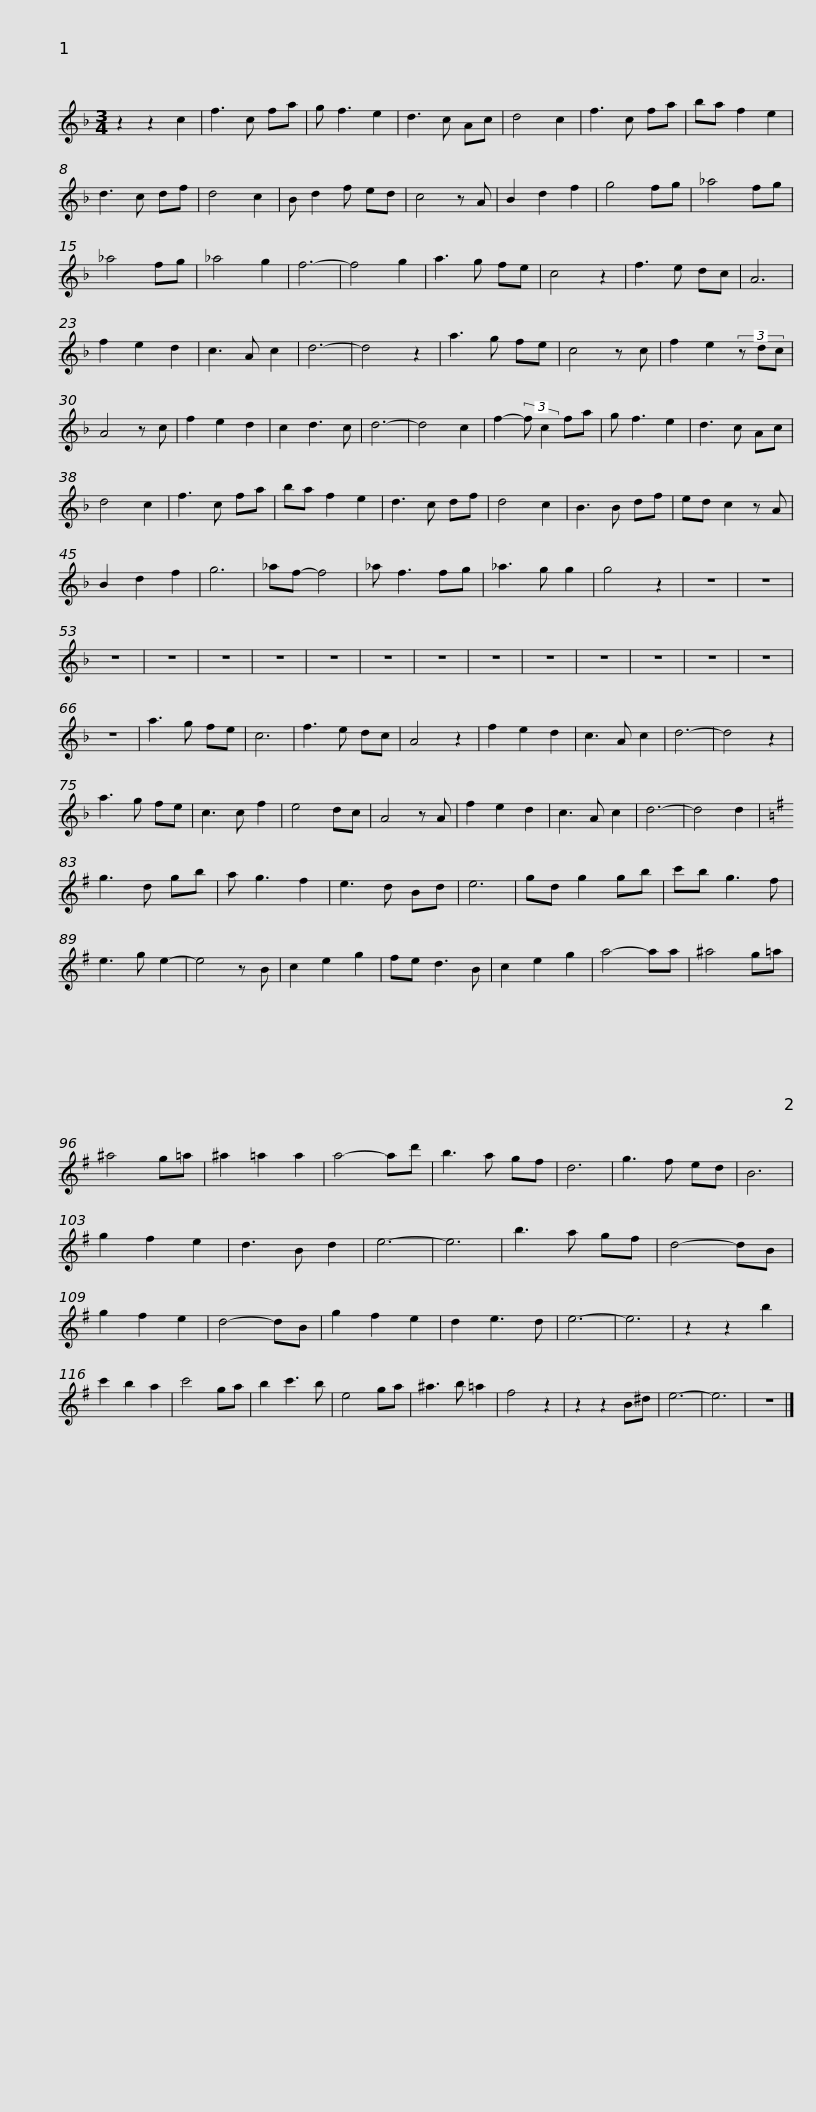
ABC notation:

X:1
L:1/8
M:3/4
I:linebreak $
K:F
V:1 treble
V:1
 z2 z2 c2 | f3 c fa | g f3 e2 | d3 c Ac | d4 c2 | %5
 f3 c fa | ba f2 e2 | d3 c df | d4 c2 | B d2 f ed |$ %10
 c4 z A | B2 d2 f2 | g4 fg | _a4 fg | _a4 fg | %15
 _a4 g2 | f6- | f4 g2 | a3 g fe | c4 z2 | %20
 f3 e dc | A6 | f2 e2 d2 |$ c3 A c2 | d6- | %25
 d4 z2 | a3 g fe | c4 z c | f2 e2 (3z dc | A4 z c | %30
 f2 e2 d2 | c2 d3 c | d6- | d4 c2 | f2- (3:2:2f c2 fa |$ %35
 g f3 e2 | d3 c Ac | d4 c2 | f3 c fa | ba f2 e2 | %40
 d3 c df | d4 c2 | B3 B df | ed c2 z A | B2 d2 f2 | %45
 g6 |$ _af- f4 | _a f3 fg | _a3 g g2 | g4 z2 | %50
 z6 | z6 | z6 | z6 | z6 | %55
 z6 | z6 | z6 | z6 | z6 | %60
 z6 | z6 |$ z6 | z6 | z6 | %65
 z6 | a3 g fe | c6 | f3 e dc | A4 z2 | %70
 f2 e2 d2 | c3 A c2 | d6- | d4 z2 | a3 g fe | %75
 c3 c f2 |$ e4 dc | A4 z A | f2 e2 d2 | c3 A c2 | %80
 d6- | d4 d2 |[K:G] g3 d gb | a g3 f2 | e3 d Bd | %85
 e6 | gd g2 gb |$ c'b g3 f | e3 g e2- | e4 z B | %90
 c2 e2 g2 | fe d3 B | c2 e2 g2 | a4- aa | ^a4 g=a | %95
 ^a4 g=a | ^a2 =a2 a2 |$ a4- ad' | b3 a gf | d6 | %100
 g3 f ed | B6 | g2 f2 e2 | d3 B d2 | e6- | %105
 e6 | b3 a gf | d4- dB | g2 f2 e2 |$ d4- dB | %110
 g2 f2 e2 | d2 e3 d | e6- | e6 | z2 z2 b2 | %115
 c'2 b2 a2 | c'4 ga | b2 c'3 b | e4 ga | ^a3 b =a2 | %120
 f4 z2 |$ z2 z2 B^d | e6- | e6 | z6 |] %125
